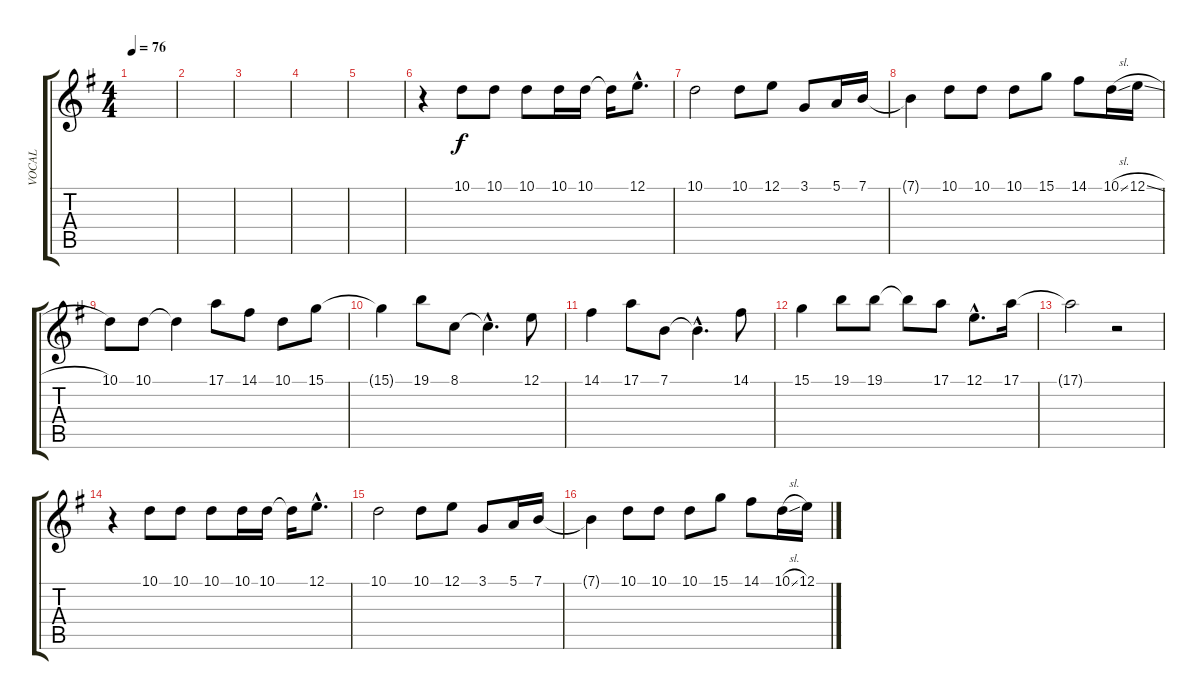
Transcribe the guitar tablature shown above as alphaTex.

\track ("VOCAL" "VOCAL") {instrument flute}
\staff {score tabs}
\tuning (E4 B3 G3 D3 A2 E2) {hide}
\ts (4 4)
\tempo 76
\clef g2
\ks eminor
|
|
|
|
|
r.4 10.1.8 10.1.8 10.1.8 10.1.16 10.1.16 10.1{t}.16 12.1{hac}.8{d} |
10.1.2 10.1.8 12.1.8 3.1.8 5.1.16 7.1.16 |
7.1{t}.4 10.1.8 10.1.8 10.1.8 15.1.8 14.1.8 10.1{sl}.16 12.1{sl}.16 |
10.1.8 10.1.8 10.1{t}.4 17.1.8 14.1.8 10.1.8 15.1.8 |
15.1{t}.4 19.1.8 8.1.8 8.1{hac t}.4{d} 12.1.8 |
14.1.4 17.1.8 7.1.8 7.1{hac t}.4{d} 14.1.8 |
15.1.4 19.1.8 19.1.8 19.1{t}.8 17.1.8 12.1{hac}.8{d} 17.1.16 |
17.1{t}.2 r.2 |
r.4 10.1.8 10.1.8 10.1.8 10.1.16 10.1.16 10.1{t}.16 12.1{hac}.8{d} |
10.1.2 10.1.8 12.1.8 3.1.8 5.1.16 7.1.16 |
7.1{t}.4 10.1.8 10.1.8 10.1.8 15.1.8 14.1.8 10.1{sl}.16 12.1{sl}.16
